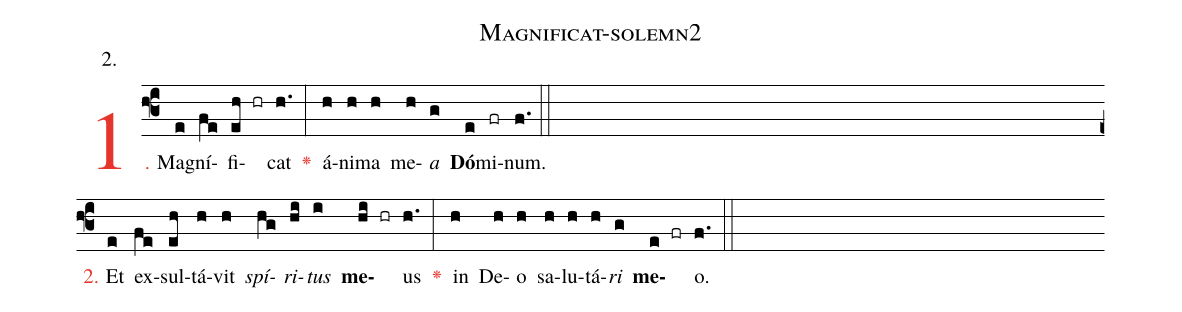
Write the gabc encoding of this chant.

name: Magnificat-solemn2;
annotation: 2.;
%%
(f3)<c>1.</c> Ma(e)gní(fe)fi(eh hr)cat(h.) <c><v>\greheightstar</v></c>(:) á(h)ni(h)ma(h) me(h)<i>a</i>(g) <b>Dó</b>(e)mi(fr)num.(f.) (::) (Z)
<c>2.</c> Et(e) ex(fe)sul(eh)tá(h)vit(h) <i>spí</i>(hg)<i>ri</i>(hi)<i>tus</i>(i) <b>me</b>(hi hr)us(h.) <c><v>\greheightstar</v></c>(:) in(h) De(h)o(h) sa(h)lu(h)tá(h)<i>ri</i>(g) <b>me</b>(e fr)o.(f.) (::)


%E(h) u(h) o(h) u(g) a(e) e.(f.) (::)
